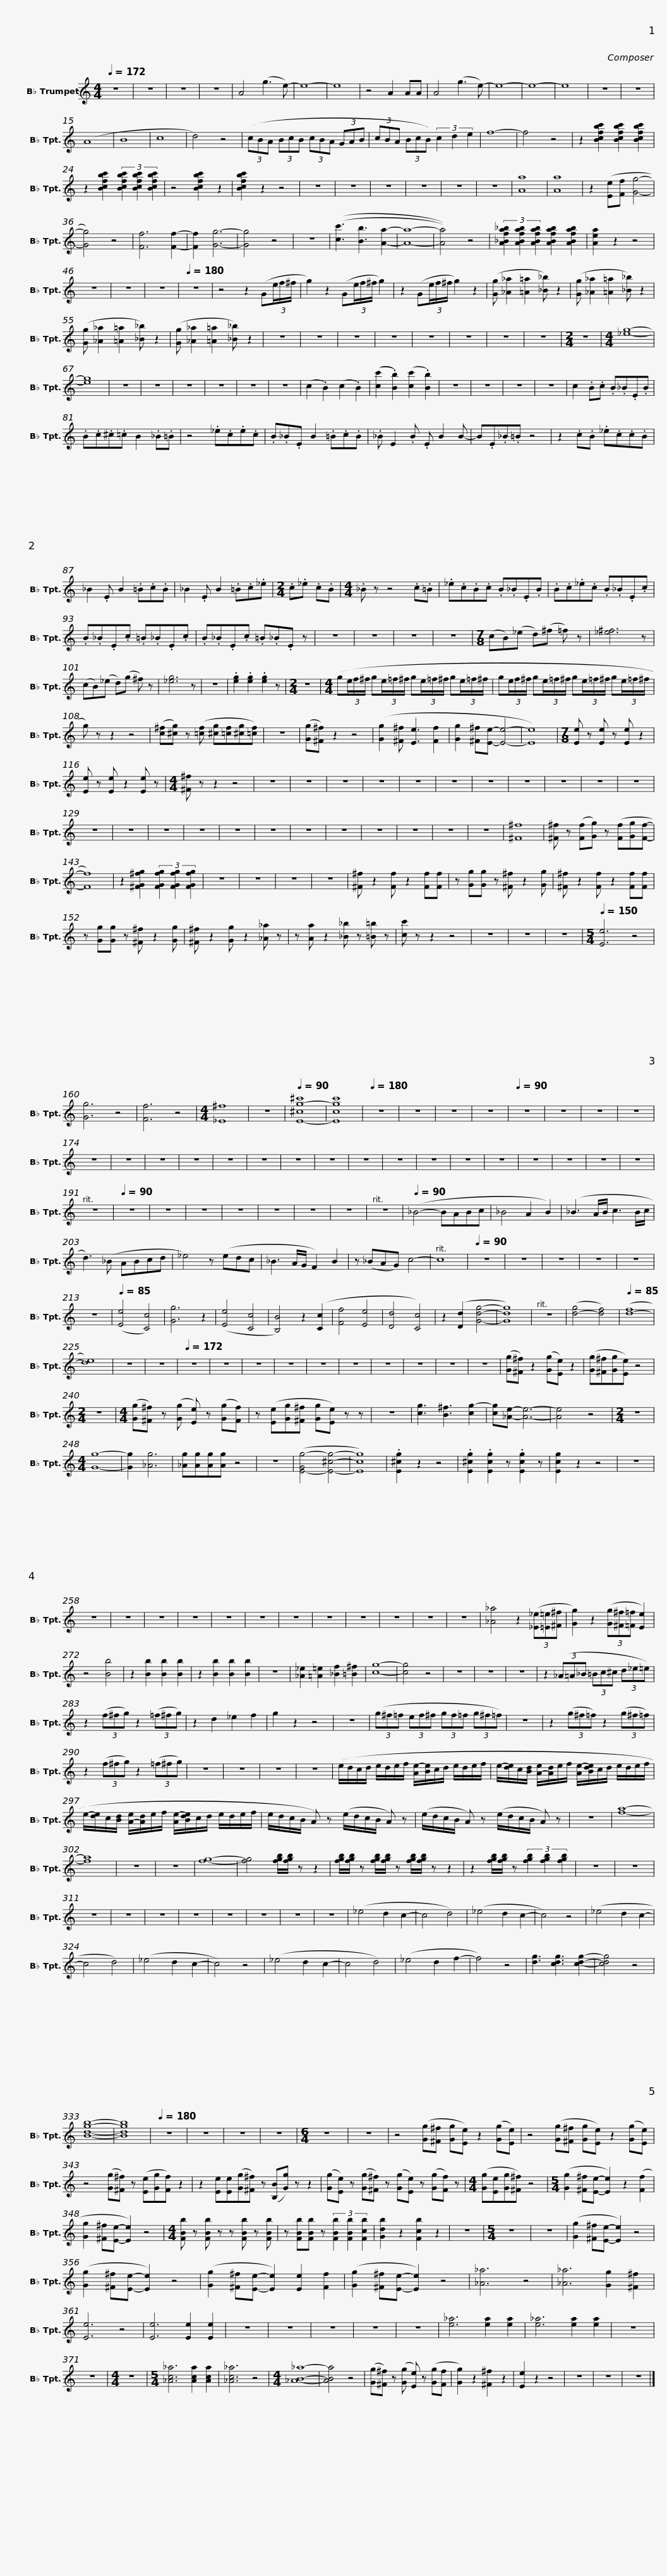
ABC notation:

X:1
L:1/8
Q:1/4=172
M:4/4
I:linebreak $
K:none
V:1 treble transpose=-2
V:1
[K:C] z8 |[K:C] z8 |[K:C] z8 | z8 |$[K:C] A4 (g3 e-) | %5
 e8- | e8 | z4 A2 AA |$ A4 (g3 e-) | e8- | %10
 e8- | e8 |$ z8 | z8 | (A8 | %15
 B8 |$ c8 | d4) z4 | (3(cBA (3BcB (3cBA (3GAB | (3cBA (3BcB) (3c2 d2 e2 |$ %20
 f8- | f4 z4 | z2 [Bcfbc']2 [Bcfbc']2 [Bcfbc']2 | z2 [Bcfbc']2 (3[Bcfbc']2 [Bcfbc']2 [Bcfbc']2 |$ z4 [Bcfbc']2 z2 | %25
 [Bcfbc']2 z2 z4 | z8 | z8 | z8 | z8 | %30
 z8 | z8 | [Aa]8 | [Aa]8 | z2 ([Ee][Ff] [Gg]4- | %35
 [Gg]4) z4 | [Ff]6 [Ff]2- | [Ff]2 [Gg]6- | [Gg]4 z4 | z8 | %40
 (([cc']3 [Bb]3 [Aa]2- | [Aa]8- | [Aa]4)) z4 |$ (3[A_Bfa_b]2 [ABfab]2 [ABfab]2 [ABfab]2 [ABfab]2 | [Aea]2 z2 z4 | %45
 z8 | z8 | z8 |[Q:1/4=180] z8 | z4 z2 (G(3e/f/^f/ | %50
 g2) z2 (G(3e/f/^f/ g2) | z2 (G(3e/f/^f/ g2) z2 |$ ([Gg] [_A_a]2 [=A=a]2 [_B_b]) z2 | ([Gg] [_A_a]2 [=A=a]2 [_B_b]) z2 | ([Gg] [_A_a]2 [=A=a]2 [_B_b]) z2 | %55
 ([Gg] [_A_a]2 [=A=a]2 [_B_b]) z2 | z8 | z8 | z8 | z8 | %60
 z8 | z8 | z8 | z8 |[M:2/4] z4 | %65
[M:4/4] [_eg]8- | [eg]8 |$ z8 | z8 | z8 | %70
 z8 | z8 | z8 | (c2 .B2) (c2 .B2) | (([cc']2 .[Bb]2)) ([cc']2 .[Bb]2) | %75
 z8 | z8 | z8 | z8 | c2 .B.c .B._B.E.B | %80
 .B.c.^c.=c B2 ._B.=B | z4 ._e.c.e.c |$ .B._B.E B2 .=B.c.B | ._B E2 .B .E B2 B- | B.E._B.=B z4 | %85
 z2 .c.B ._e.c.c.B | _B2 .E B2 .=B.c.B | _B2 .E B2 .=B.c._e |$[M:2/4] .c._e .c.B |[M:4/4] ._B z z4 .c.=B | %90
 ._e.c.B.c .B._B.E.B | .B.c._e.c .B._B.E.c | .B._B.E.c .=B._B.E.c |$ .B._B.E.c .=B._B.E z | z8 | %95
 z8 | z8 | z8 |[M:7/8] (cB)(_e d)(^f =f) z | [_e^f]6 z | %100
 (cB)(_e d)(g ^f) z | [_eg]6 z | z7 | .[eg]2 .[eg]2 .[eg]2 z |$[M:2/4] z4 | %105
[M:4/4] (g(3e/f/^f/ g(3e/=f/^f/ g(3e/=f/^f/ g(3e/=f/^f/ | g(3e/f/^f/ g(3e/=f/^f/ g(3e/=f/^f/ g(3e/=f/^f/ |$ g) z z2 z4 | ([c^f][^cg]) z ([=cf] [^cg][=cf][^cg][=cf]) | z8 | %110
 ([Gg][^F^f]) z2 z4 | ([Gg]2 [^F^f] [Ee]3 [Ff]2 | [Gg]2 [^F^f][Ee]- [Ee]4- | [Ee]8) |[M:7/8] [Ee] z [Ee] z [Ee] z2 |$ %115
 [Ee] z [Ee] z2 [Ee] z |[M:4/4] [^F^f] z z2 z4 | z8 | z8 | z8 | %120
 z8 | z8 | z8 | z8 | z8 | %125
 z8 | z8 | z8 | z8 | z8 | %130
 z8 | z8 | z8 | z8 | z8 | %135
 z8 | z8 | z8 | z8 | z8 | %140
 [^F^f]8 | [^F^f] z ([Ff][Gg]) z ([Ff][Gg][Ff]- | [Ff]8) | z2 [^FG^fg]2 (3[FGfg]2 [FGfg]2 [FGfg]2 | z8 | %145
 z8 | z8 | z8 |$ [^F^f] z2 [Ff] z2 [Ff][Ff] | z [Gg][Gg] z [^F^f] z2 [Gg] | %150
 [^F^f] z2 [Ff] z2 [Ff][Ff] | z [Gg][Gg] z [^F^f] z2 [Gg] | [^F^f] z2 [Gg] z2 [_A_a] z | z [Aa] z2 [_B_b] z [=B=b] z |$ [cc'] z z2 z4 | %155
 z8 | z8 | z8 |[M:5/4][Q:1/4=150] [Ee]6 z4 | [Gg]6 z4 | %160
 [Ff]6 z4 |[M:4/4] [_E^f]8 | z8 |[Q:1/4=90] [E-^cg-^c']8 | [Ecgc']8 | %165
[Q:1/4=180] z8 | z8 | z8 | z8 |[Q:1/4=90] z8 | %170
 z8 | z8 | z8 | z8 | z8 | %175
 z8 | z8 | z8 | z8 | z8 | %180
 z8 | z8 | z8 | z8 | z8 | %185
 z8 | z8 | z8 | z8 | z8 | %190
 z8 |[Q:1/4=90] z8 | z8 | z8 | z8 | %195
 z8 | z8 | z8 | z8 |$[Q:1/4=90] (_B4- BABc | %200
 _B4 A2 B2) | (_B3 A/B/ c3 B/c/ | d3) (_B ABcd | _e4) z (edc | _B3 A/G/ F2) B2 | %205
 z (_BAG) c4- | c8 |$[Q:1/4=90] z8 | z8 | z8 | %210
 z8 | z8 | z8 |[Q:1/4=85] ([Ee]4 [Cc]4) | [Gg]6 z2 | %215
 ([Ee]4 [Cc]4 | [B,B]4) z2 ([Cc]2 | [Ff]4 [Ee]4 | [Dd]4 [Cc]4) | z2 ([Dd]2 [Gdg]4- | %220
 [Gdg]8) | z8 | ([d-g]4 [df]4) |[Q:1/4=85] ([d-f]8 | [de]8) | %225
 z8 | z8 |[Q:1/4=172] z8 | z8 | z8 | %230
 z8 | z8 | z8 | z8 | z8 | %235
 z8 | z8 |$ ([Gg][^F^f]) z2 ([Gg][Ee]) z2 | ([Gg][^F^f][Gg][Ee]) z4 |[M:2/4] z4 | %240
[M:4/4] ([Gg][^F^f]) z ([Gg] [Ee]) z ([Gg][Ff]) | z ([Ee][Gg][^F^f] [Gg][Ee]) z z | z8 | [cg]3 [B^f]3 [cg-]2 |$ [cg][_Ae]- [Ae]6- | %245
 [Ae]4 z4 |[M:2/4] z4 |[M:4/4] [Gg]8- | [Gg]2 [_Ag]6 | [_Ag][Ag][Ag][Ag] z4 | %250
 z8 | ([E-Gg-]4 [E^cg]4- | [Ecg]8) | .[E^cg]2 z2 z4 | .[E^cg]2 .[Ecg]2 z .[Ecg]2 z | %255
 [Ecg]2 z2 z4 |$ z8 | z8 | z8 | z8 | %260
 z8 | z8 | z8 | z8 | z8 | %265
 z8 | z8 | z8 | z8 | [_A_a]4 z2 (3([_E_e][=E=e][^F^f] | %270
 [Gg]2) z2 (3([Gg][^F^f][=F=f] [Ee]2) | z4 [Bb]4 | z2 [Bb]2 [Bb]2 [Bb]2 | z2 [Bb]2 [Bb]2 [Bb]2 | z8 | %275
 [_A_e]2 [=A=e]2 [_Bf]2 [=B^f]2 | [cg]8- |$ [cg]4 z4 | z8 | z8 | %280
 z8 | z2 (3(_A=A_B (3=Bc^c (3d_e=e) | z2 (3(f^fg) z2 (3(=f^fg) | z2 d2 _e2 f2 | g2 z2 z4 | %285
 z8 |$ (3(g^f=f (3ef^f (3gf=f (3g^f=f) | z8 | z2 (3(g^f=f) z2 (3(g^f=f) | z2 (3(f^fg) z2 (3(=f^fg) | %290
 z8 | z8 | z8 | z8 |$ (e/d/c/d/ e/d/e/f/ [Ae-]/[Be]/c/d/ e/d/e/f/ | %295
 e/-[de]/c/[Bd]/ [A-e]/[Ad]/e/f/ [Ae-]/[Bde]/c/d/ e/d/e/f/ |$ e/-[de]/c/[Bd]/ [A-e]/[Ad]/e/f/ [Ae-]/[Bde]/c/d/ e/d/e/f/ | e/d/c/B/ A) z (e/d/c/B/ A) z | (e/d/c/B/ A) z (e/d/c/B/ A) z | z8 | %300
 [fa]8- |$ [fa]8 | z8 | z8 | [fg]8- | %305
 [fg]4 [fgb]/[fgb]/ z z2 | [fgb]/[fgb]/ z [fgb]/[fgb]/ z [fgb]/[fgb]/ z z2 | z2 [fgb]/[fgb]/ z (3[fgb]2 [fgb]2 [fgb]2 | z8 | z8 | %310
 z8 | z8 | z8 | z8 | z8 | %315
 z8 | z8 | z8 | (_e4 d2 c2- |$ c4 d4) | %320
 (_e4 d2 c2- | c4) z4 | (_e4 d2 c2- | c4 d4) | (_e4 d2 c2- | %325
 c4) z4 | (_e4 d2 c2- | c4 d4) | (_e4 d2 f2- | f4) z4 | %330
 [dg]3 [cdg]3 [cdg]2- | [cdg]4 z4 |$ [Bdgb]8- | [Bdgb]8 |[Q:1/4=180] z8 | %335
 z8 | z8 | z8 |[M:6/4] z12 | z12 | %340
 z4 ([Gg][^F^f] [Gg][Ee]) z2 ([Gg][Ee]) | z4 ([Gg][^F^f] [Gg][Ee]) z2 ([Gg][Ee]) | z4 ([Gg][^F^f]) z ([Ee][Gg][Ff]) z2 |$ z2 [Ee][Ee]([Gg][^F^f]) z ([B,B][Gg]) z z2 | ([Gg][Ee]) z ([Gg][^F^f]) z ([Gg][Ee]) z ([Gg][Ff]) z | %345
[M:4/4] ([Gg][Ee][Gg][^F^f]) z4 |[M:5/4] ([Gg]2 [^F^f][Ee]- [Ee]2) z2 ([Ff]2 |$ [Gg]2 [^F^f][Ee]- [Ee]2) z4 |[M:4/4] [FBb] z [FBb] z z [FBb] z [FBb] | z [FBb][FBb] z (3[FBb]2 [FBb]2 [Fcb]2 | %350
 [Gdb]2 z2 [Fcb]2 z2 | z8 |[M:5/4] z10 | z10 | ([Gg]2 [^F^f][Ee]- [Ee]2) z4 |$ %355
 ([Gg]2 [^F^f][Ee]- [Ee]2) z4 | ([Gg]2 [^F^f][Ee]- [Ee]2) [Ee]2 [Ff]2 | ([Gg]2 [^F^f][Ee]- [Ee]2) z4 | [_A_a]6 z4 | [_A_a]6 [Gg]2 [^F^f]2 | %360
 [Ee]6 z4 | [Ee]6 [Ee]2 [Ee]2 | z10 | z10 | z10 | %365
 z10 | z10 | [e_a]6 [ea]2 [ea]2 |$ [e_a]6 [ea]2 [ea]2 | z10 | %370
 z10 |[M:4/4] z8 |[M:5/4] [_Ac_a]6 [Aca]2 [Aca]2 | [_Ac_a]6 z4 |[M:4/4] [_AB_a]8- | %375
 [ABa]4 z4 | ([Gg][^F^f]) z ([Gg] [Ee]) z ([Gg][Ff] | [Gg]2) z2 [^F^f]2 z2 | [Ee]2 z2 z4 |$ z8 | %380
 z8 | z8 |] %382
